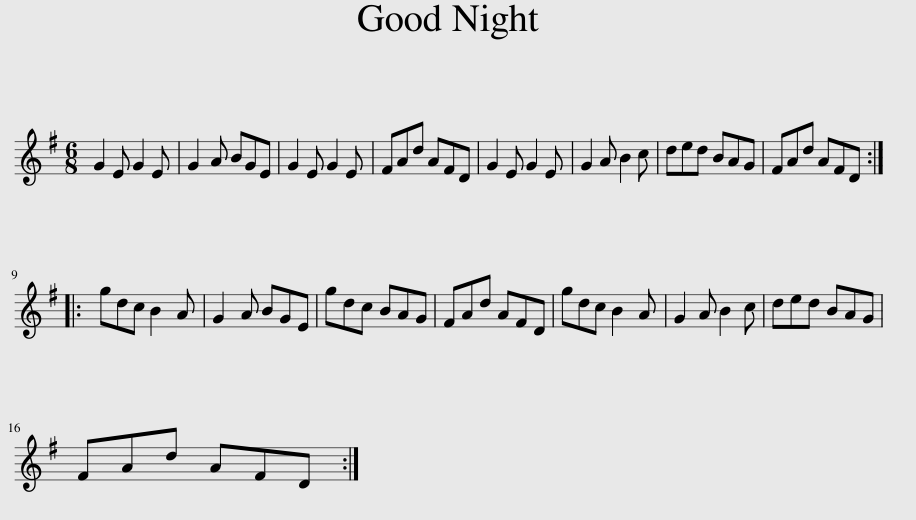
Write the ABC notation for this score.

X:1
L:1/8
M:6/8
I:linebreak $
K:Emin
V:1 treble
V:1
 G2 E G2 E | G2 A BGE | G2 E G2 E | FAd AFD | G2 E G2 E | %5
 G2 A B2 c | ded BAG | FAd AFD ::$ gdc B2 A | G2 A BGE | %10
 gdc BAG | FAd AFD | gdc B2 A | G2 A B2 c | ded BAG |$ %15
 FAd AFD :| %16
